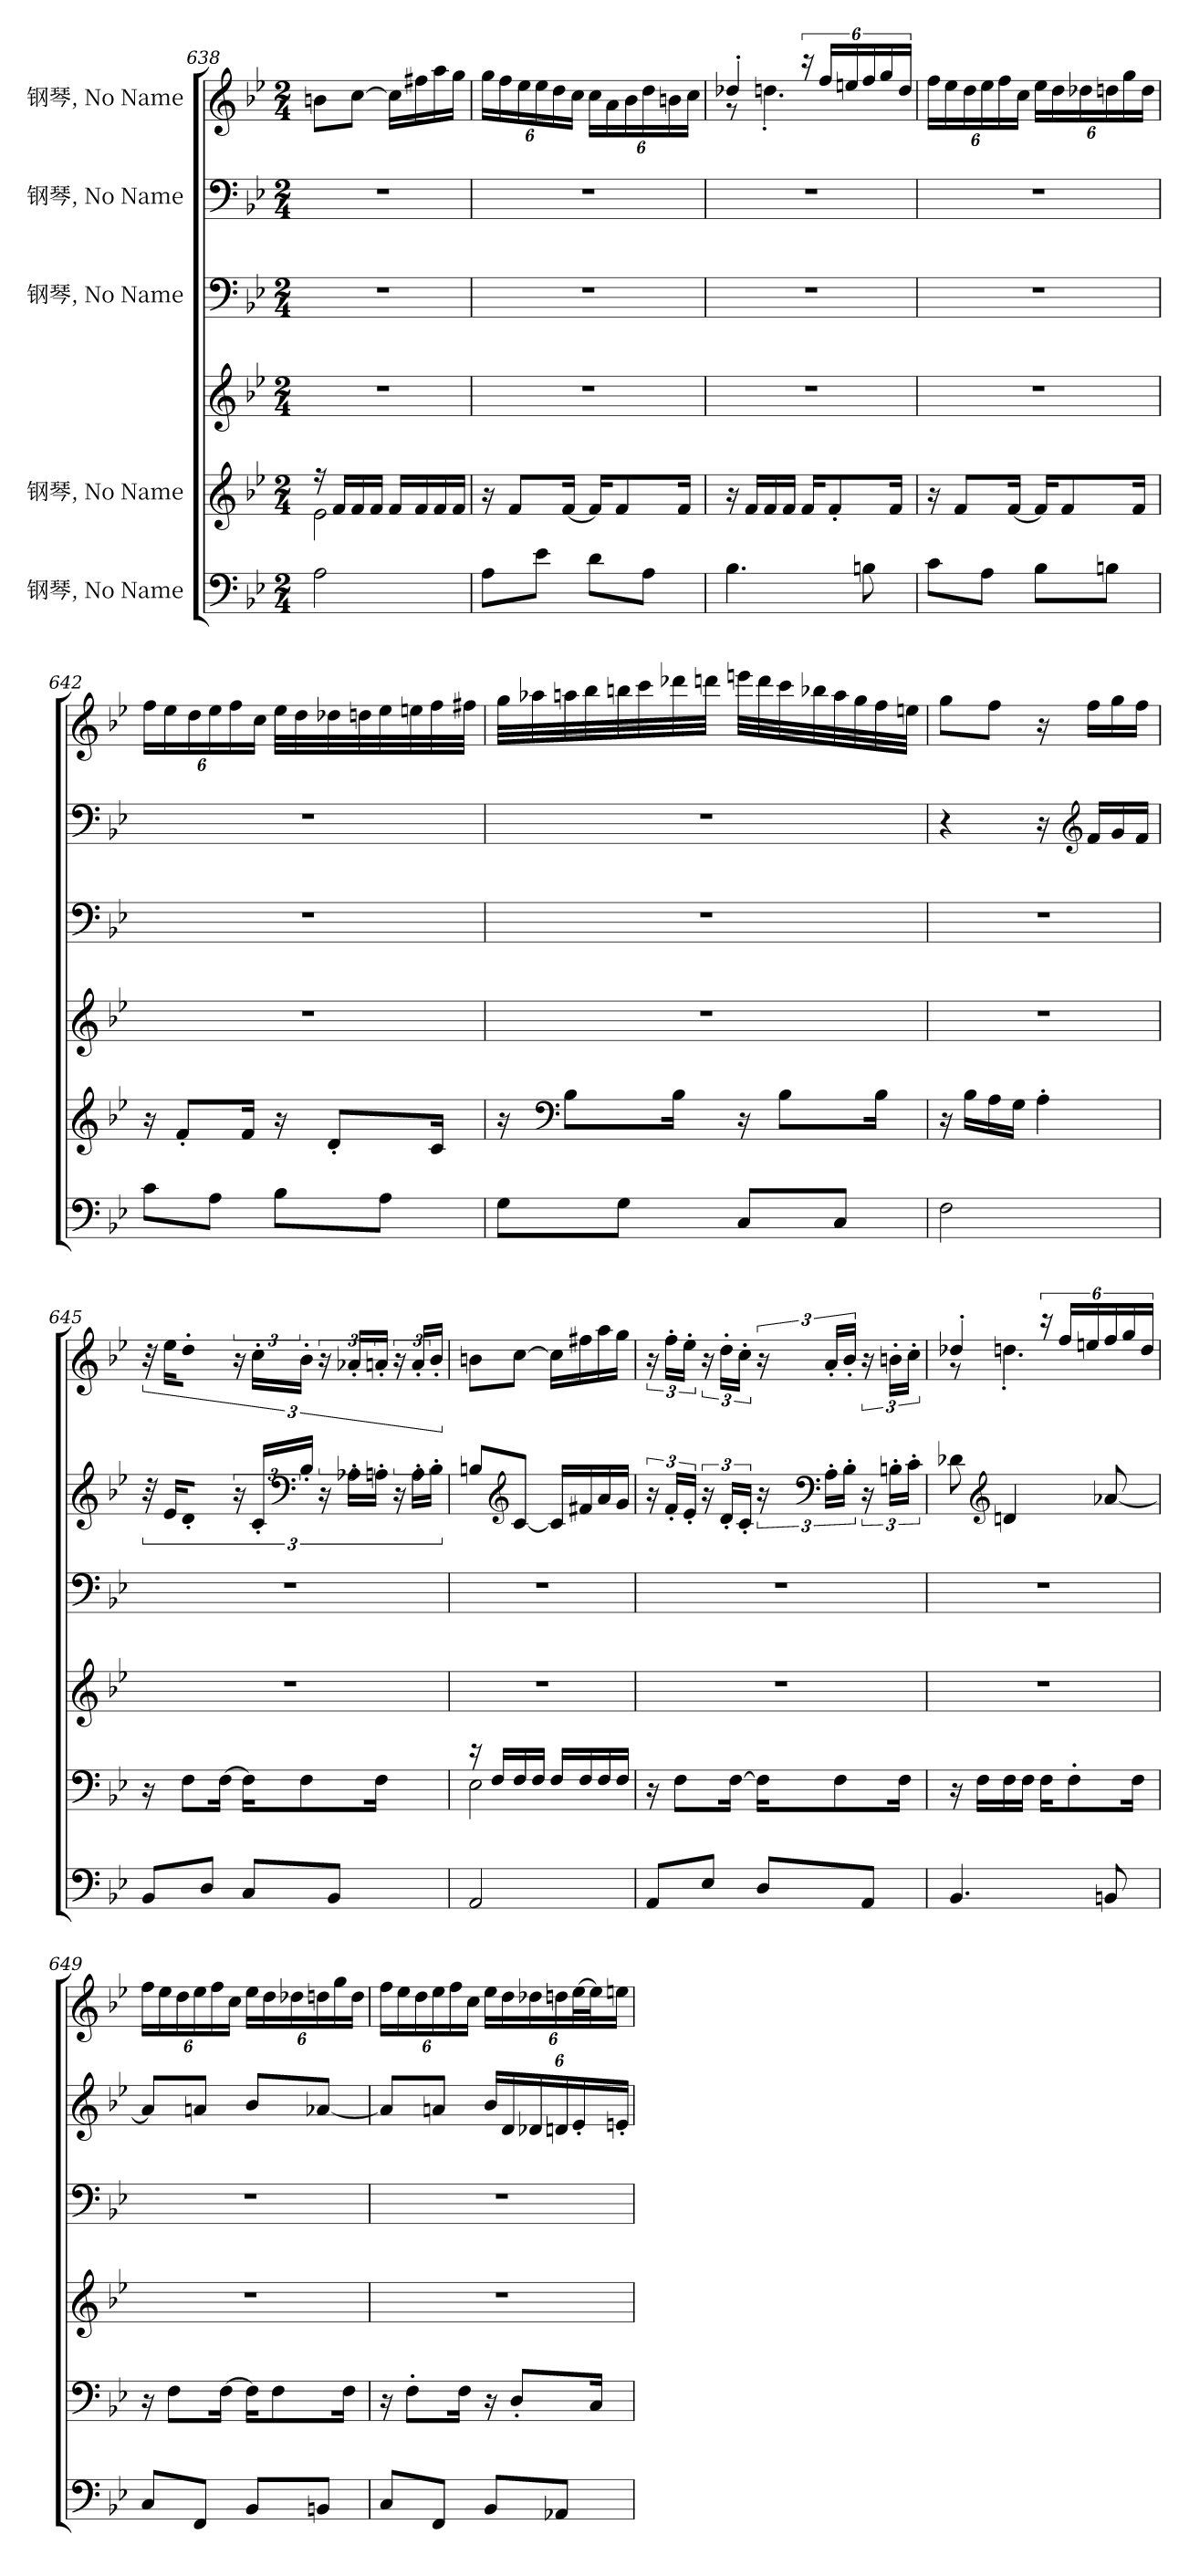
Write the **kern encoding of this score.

**kern	**kern	**kern	**kern	**kern	**kern
*part5	*part4	*part4	*part3	*part2	*part1
*staff6	*staff5	*staff4	*staff3	*staff2	*staff1
*I"钢琴, No Name	*I"钢琴, No Name	*	*I"钢琴, No Name	*I"钢琴, No Name	*I"钢琴, No Name
*clefF4	*clefG2	*clefG2	*clefF4	*clefF4	*clefG2
*k[b-e-]	*k[b-e-]	*k[b-e-]	*k[b-e-]	*k[b-e-]	*k[b-e-]
*M2/4	*M2/4	*M2/4	*M2/4	*M2/4	*M2/4
=638	=638	=638	=638	=638	=638
*	*^	*	*	*	*
2A\	16r	2e-\	2r	2r	2r	8bn\L
.	16f/LL	.	.	.	.	.
.	16f/	.	.	.	.	[8cc\J
.	16f/JJ	.	.	.	.	.
.	16f/LL	.	.	.	.	16cc\LL]
.	16f/	.	.	.	.	16ff#X\
.	16f/	.	.	.	.	16aa\
.	16f/JJ	.	.	.	.	16gg\JJ
*	*v	*v	*	*	*	*
!!LO:PB:g=z
=639	=639	=639	=639	=639	=639
*	*	*	*	*	*Xbrackettup
8A\L	16r	2r	2r	2r	24gg\LL
.	.	.	.	.	24ff\
.	8f/L	.	.	.	.
.	.	.	.	.	24ee-\
8e-\J	.	.	.	.	24ee-\
.	.	.	.	.	24dd\
.	[16f/Jk	.	.	.	.
.	.	.	.	.	24cc\JJ
8d\L	16f/KL]	.	.	.	24cc\LL
.	.	.	.	.	24a\
.	8f/	.	.	.	.
.	.	.	.	.	24b-\
8A\J	.	.	.	.	24dd\
.	.	.	.	.	24bn\
.	16f/Jk	.	.	.	.
.	.	.	.	.	24cc\JJ
=640	=640	=640	=640	=640	=640
*	*	*	*	*	*^
4.B-\	16r	2r	2r	2r	4dd-X'/	8r
.	16f/LL	.	.	.	.	.
.	16f/	.	.	.	.	4.ddn'\
.	16f/JJ	.	.	.	.	.
*	*	*	*	*	*brackettup	*
*	*	*	*	*	*MM94	*
.	16f/KL	.	.	.	24r	.
.	.	.	.	.	24ff/LL	.
.	8f'/	.	.	.	.	.
.	.	.	.	.	24een/	.
*	*	*	*	*	*Xbrackettup	*
8Bn\	.	.	.	.	24ff/	.
.	.	.	.	.	24gg/	.
.	16f/Jk	.	.	.	.	.
.	.	.	.	.	24dd/JJ	.
*	*	*	*	*	*v	*v
=641	=641	=641	=641	=641	=641
8c\L	16r	2r	2r	2r	24ff\LL
.	.	.	.	.	24ee-\
.	8f/L	.	.	.	.
.	.	.	.	.	24dd\
8A\J	.	.	.	.	24ee-\
.	.	.	.	.	24ff\
.	[16f/Jk	.	.	.	.
.	.	.	.	.	24cc\JJ
8B-\L	16f/KL]	.	.	.	24ee-\LL
.	.	.	.	.	24dd\
.	8f/	.	.	.	.
.	.	.	.	.	24dd-X\
8Bn\J	.	.	.	.	24ddn\
.	.	.	.	.	24gg\
.	16f/Jk	.	.	.	.
.	.	.	.	.	24dd\JJ
!!LO:LB:g=z
=642	=642	=642	=642	=642	=642
8c\L	16r	2r	2r	2r	24ff\LL
.	.	.	.	.	24ee-\
.	8f'/L	.	.	.	.
.	.	.	.	.	24dd\
8A\J	.	.	.	.	24ee-\
.	.	.	.	.	24ff\
.	16f/Jk	.	.	.	.
.	.	.	.	.	24cc\JJ
8B-\L	16r	.	.	.	32ee-\LLL
.	.	.	.	.	32dd\
.	8d'/L	.	.	.	32dd-X\
.	.	.	.	.	32ddn\
8A\J	.	.	.	.	32ee-\
.	.	.	.	.	32een\
.	16c/Jk	.	.	.	32ff\
.	.	.	.	.	32ff#X\JJJ
=643	=643	=643	=643	=643	=643
8G\L	16r	2r	2r	2r	32gg\LLL
.	.	.	.	.	32aa-X\
*	*clefF4	*	*	*	*
.	8B-\L	.	.	.	32aan\
.	.	.	.	.	32bb-\
8G\J	.	.	.	.	32bbn\
.	.	.	.	.	32ccc\
.	16B-\Jk	.	.	.	32ddd-X\
.	.	.	.	.	32dddn\JJJ
8C/L	16r	.	.	.	32eeen\LLL
.	.	.	.	.	32ddd\
.	8B-\L	.	.	.	32ccc\
.	.	.	.	.	32bb-X\
8C/J	.	.	.	.	32aa\
.	.	.	.	.	32gg\
.	16B-\Jk	.	.	.	32ff\
*	*	*	*	*	*MM94
.	.	.	.	.	32een\JJJ
!!LO:PB:g=z
=644	=644	=644	=644	=644	=644
2F\	16r	2r	2r	4r	8gg\L
.	16B-\LL	.	.	.	.
*	*	*	*	*	*MM92
.	16A\	.	.	.	8ff\J
.	16G\JJ	.	.	.	.
.	4A'\	.	.	16r	16r
*	*	*	*	*clefG2	*
.	.	.	.	16f/LL	16ff\LL
.	.	.	.	16g/	16gg\
.	.	.	.	16f/JJ	16ff\JJ
=645	=645	=645	=645	=645	=645
*	*	*	*	*	*brackettup
8BB-/L	16r	2r	2r	48r	48r
.	.	.	.	24e-/LL	24ee-\LL
.	8F\L	.	.	16d'/JJ	16dd'\JJ
8D/J	.	.	.	24r	24r
.	.	.	.	24c'/LL	24cc'\LL
.	[16F\Jk	.	.	.	.
*	*	*	*	*clefF4	*
.	.	.	.	24B-'/JJ	24b-'\JJ
8C/L	16F\KL]	.	.	24r	24r
.	.	.	.	24A-X'\LL	24a-X'/LL
.	8F\	.	.	.	.
.	.	.	.	24An'\JJ	24an'/JJ
8BB-/J	.	.	.	24r	24r
.	.	.	.	24A'\LL	24a'/LL
.	16F\Jk	.	.	.	.
.	.	.	.	24B-'\JJ	24b-'/JJ
=646	=646	=646	=646	=646	=646
*	*	*	*	*	*MM91
*	*^	*	*	*	*
2AA/	16r	2E-\	2r	2r	8Bn/L	8bn\L
.	16F/LL	.	.	.	.	.
*	*	*	*	*	*clefG2	*
.	16F/	.	.	.	[8c/J	[8cc\J
.	16F/JJ	.	.	.	.	.
.	16F/LL	.	.	.	16c/LL]	16cc\LL]
.	16F/	.	.	.	16f#X/	16ff#X\
.	16F/	.	.	.	16a/	16aa\
.	16F/JJ	.	.	.	16g/JJ	16gg\JJ
*	*v	*v	*	*	*	*
!!LO:LB:g=z
=647	=647	=647	=647	=647	=647
8AA/L	16r	2r	2r	24r	24r
.	.	.	.	24f'/LL	24ff'\LL
.	8F\L	.	.	.	.
.	.	.	.	24e-'/JJ	24ee-'\JJ
8E-/J	.	.	.	24r	24r
.	.	.	.	24d'/LL	24dd'\LL
.	[16F\Jk	.	.	.	.
.	.	.	.	24c'/JJ	24cc'\JJ
8D/L	16F\KL]	.	.	24r	24r
*	*	*	*	*clefF4	*
.	.	.	.	24A'\LL	24a'/LL
.	8F\	.	.	.	.
.	.	.	.	24B-'\JJ	24b-'/JJ
8AA/J	.	.	.	24r	24r
.	.	.	.	24Bn'\LL	24bn'\LL
.	16F\Jk	.	.	.	.
.	.	.	.	24c'\JJ	24cc'\JJ
=648	=648	=648	=648	=648	=648
*	*	*	*	*	*MM91
*	*	*	*	*	*^
4.BB-/	16r	2r	2r	8d-X\	4dd-X'/	8r
.	16F\LL	.	.	.	.	.
*	*	*	*	*clefG2	*	*
.	16F\	.	.	4dn/	.	4.ddn'\
.	16F\JJ	.	.	.	.	.
.	16F\KL	.	.	.	24r	.
.	.	.	.	.	24ff/LL	.
.	8F'\	.	.	.	.	.
.	.	.	.	.	24een/	.
*	*	*	*	*	*Xbrackettup	*
8BBn/	.	.	.	[8a-X/	24ff/	.
.	.	.	.	.	24gg/	.
.	16F\Jk	.	.	.	.	.
.	.	.	.	.	24dd/JJ	.
*	*	*	*	*	*v	*v
=649	=649	=649	=649	=649	=649
8C/L	16r	2r	2r	8a-/L]	24ff\LL
.	.	.	.	.	24ee-\
.	8F\L	.	.	.	.
.	.	.	.	.	24dd\
8FF/J	.	.	.	8an/J	24ee-\
.	.	.	.	.	24ff\
.	[16F\Jk	.	.	.	.
.	.	.	.	.	24cc\JJ
8BB-/L	16F\KL]	.	.	8b-/L	24ee-\LL
.	.	.	.	.	24dd\
.	8F\	.	.	.	.
.	.	.	.	.	24dd-X\
8BBn/J	.	.	.	[8a-X/J	24ddn\
.	.	.	.	.	24gg\
.	16F\Jk	.	.	.	.
.	.	.	.	.	24dd\JJ
!!LO:PB:g=z
=650	=650	=650	=650	=650	=650
8C/L	16r	2r	2r	8a-/L]	24ff\LL
.	.	.	.	.	24ee-\
.	8F'\L	.	.	.	.
.	.	.	.	.	24dd\
8FF/J	.	.	.	8an/J	24ee-\
.	.	.	.	.	24ff\
.	16F\Jk	.	.	.	.
.	.	.	.	.	24cc\JJ
*	*	*	*	*Xbrackettup	*
8BB-/L	16r	.	.	24b-/LL	24ee-\LL
.	.	.	.	24d/	24dd\
.	8D'/L	.	.	.	.
.	.	.	.	24d-X/	24dd-X\
8AA-X/J	.	.	.	24dn/	24ddn\
.	.	.	.	24e-'/	[48ee-\L
.	16C/Jk	.	.	.	48ee-\J]
.	.	.	.	24en'/JJ	24een\JJ
=	=	=	=	=	=
*-	*-	*-	*-	*-	*-
